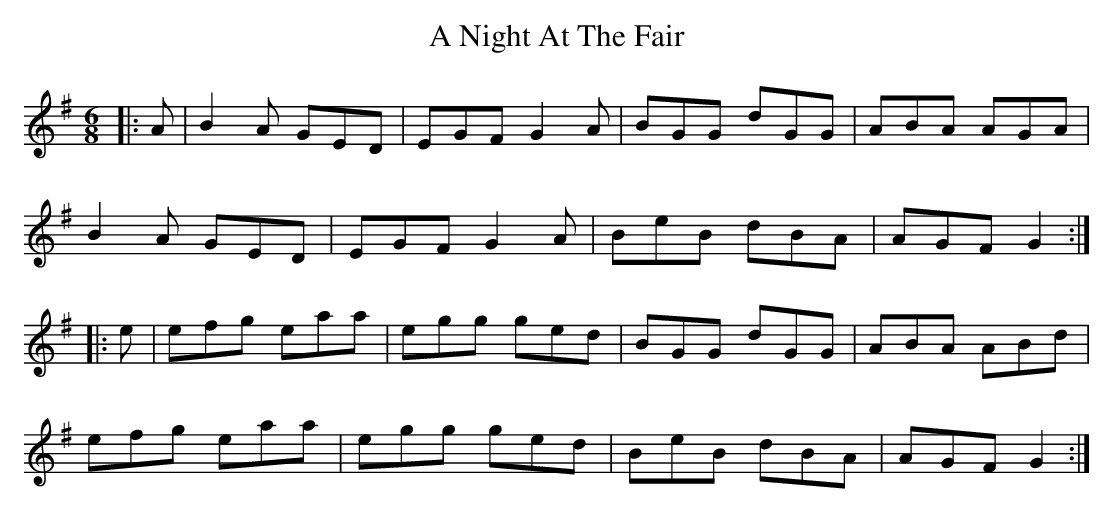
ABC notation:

X:1
T: A Night At The Fair
M: 6/8
L: 1/8
K: Gmaj
|:A|B2A GED|EGF G2A|BGG dGG|ABA AGA|
B2A GED|EGF G2A|BeB dBA|AGF G2:|
|:e|efg eaa|egg ged|BGG dGG|ABA ABd|
efg eaa|egg ged|BeB dBA|AGF G2:|
